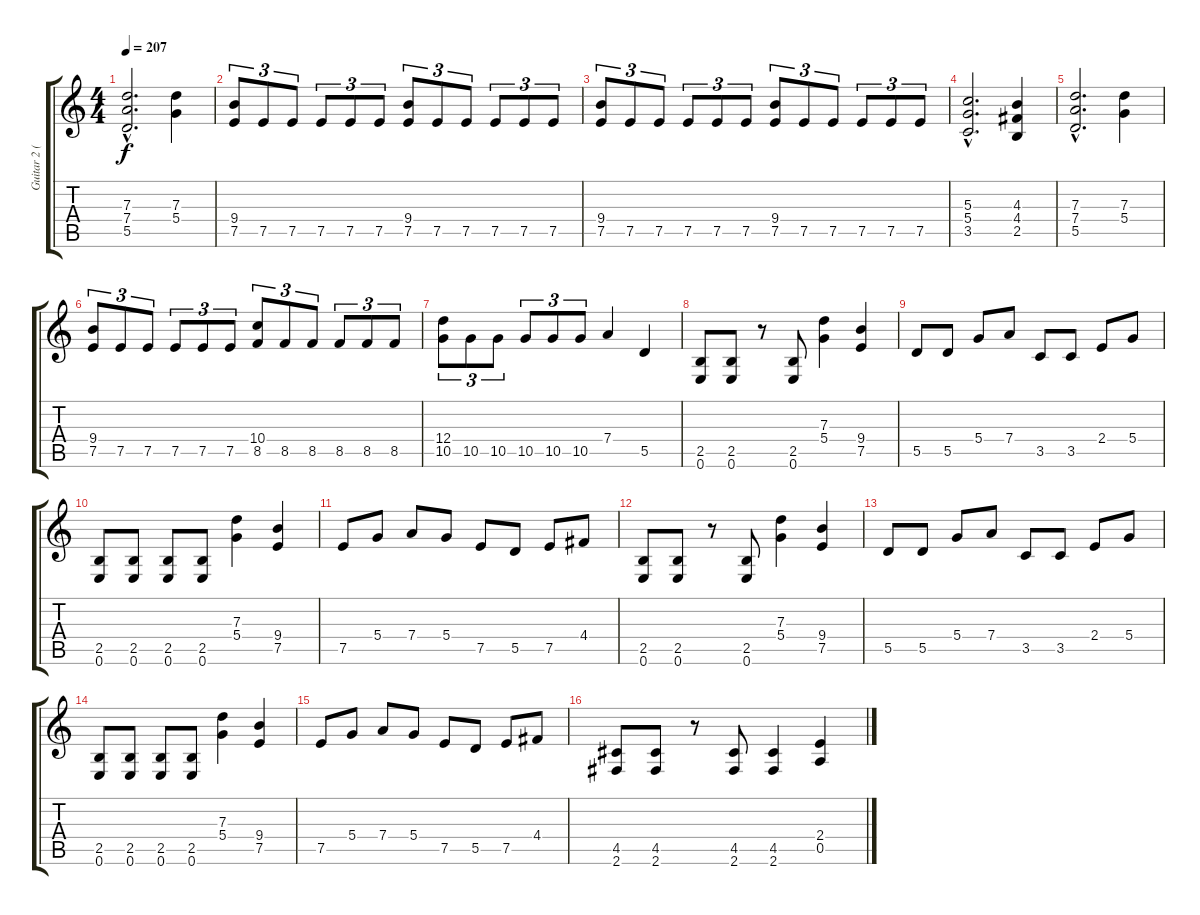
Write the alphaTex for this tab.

\track ("Guitar 2 (Rhythm)" "Guitar 2 (") {instrument distortionguitar}
\staff {score tabs}
\tuning (E4 B3 G3 D3 A2 E2) {hide}
\ts (4 4)
\tempo 207
\clef g2
\ks c
(7.3{hac} 7.4{hac} 5.5{hac}).2{d dy f} (7.3 5.4).4 |
(9.4 7.5).8{tu (3 2)} 7.5.8{tu (3 2)} 7.5.8{tu (3 2)} 7.5.8{tu (3 2)} 7.5.8{tu (3 2)} 7.5.8{tu (3 2)} (9.4 7.5).8{tu (3 2)} 7.5.8{tu (3 2)} 7.5.8{tu (3 2)} 7.5.8{tu (3 2)} 7.5.8{tu (3 2)} 7.5.8{tu (3 2)} |
(9.4 7.5).8{tu (3 2)} 7.5.8{tu (3 2)} 7.5.8{tu (3 2)} 7.5.8{tu (3 2)} 7.5.8{tu (3 2)} 7.5.8{tu (3 2)} (9.4 7.5).8{tu (3 2)} 7.5.8{tu (3 2)} 7.5.8{tu (3 2)} 7.5.8{tu (3 2)} 7.5.8{tu (3 2)} 7.5.8{tu (3 2)} |
(5.3{hac} 5.4{hac} 3.5{hac}).2{d} (4.3 4.4 2.5).4 |
(7.3{hac} 7.4{hac} 5.5{hac}).2{d} (7.3 5.4).4 |
(9.4 7.5).8{tu (3 2)} 7.5.8{tu (3 2)} 7.5.8{tu (3 2)} 7.5.8{tu (3 2)} 7.5.8{tu (3 2)} 7.5.8{tu (3 2)} (10.4 8.5).8{tu (3 2)} 8.5.8{tu (3 2)} 8.5.8{tu (3 2)} 8.5.8{tu (3 2)} 8.5.8{tu (3 2)} 8.5.8{tu (3 2)} |
(12.4 10.5).8{tu (3 2)} 10.5.8{tu (3 2)} 10.5.8{tu (3 2)} 10.5.8{tu (3 2)} 10.5.8{tu (3 2)} 10.5.8{tu (3 2)} 7.4.4 5.5.4 |
(2.5 0.6).8 (2.5 0.6).8 r.8 (2.5 0.6).8 (7.3 5.4).4 (9.4 7.5).4 |
5.5.8 5.5.8 5.4.8 7.4.8 3.5.8 3.5.8 2.4.8 5.4.8 |
(2.5 0.6).8 (2.5 0.6).8 (2.5 0.6).8 (2.5 0.6).8 (7.3 5.4).4 (9.4 7.5).4 |
7.5.8 5.4.8 7.4.8 5.4.8 7.5.8 5.5.8 7.5.8 4.4.8 |
(2.5 0.6).8 (2.5 0.6).8 r.8 (2.5 0.6).8 (7.3 5.4).4 (9.4 7.5).4 |
5.5.8 5.5.8 5.4.8 7.4.8 3.5.8 3.5.8 2.4.8 5.4.8 |
(2.5 0.6).8 (2.5 0.6).8 (2.5 0.6).8 (2.5 0.6).8 (7.3 5.4).4 (9.4 7.5).4 |
7.5.8 5.4.8 7.4.8 5.4.8 7.5.8 5.5.8 7.5.8 4.4.8 |
(4.5 2.6).8 (4.5 2.6).8 r.8 (4.5 2.6).8 (4.5 2.6).4 (2.4 0.5).4
